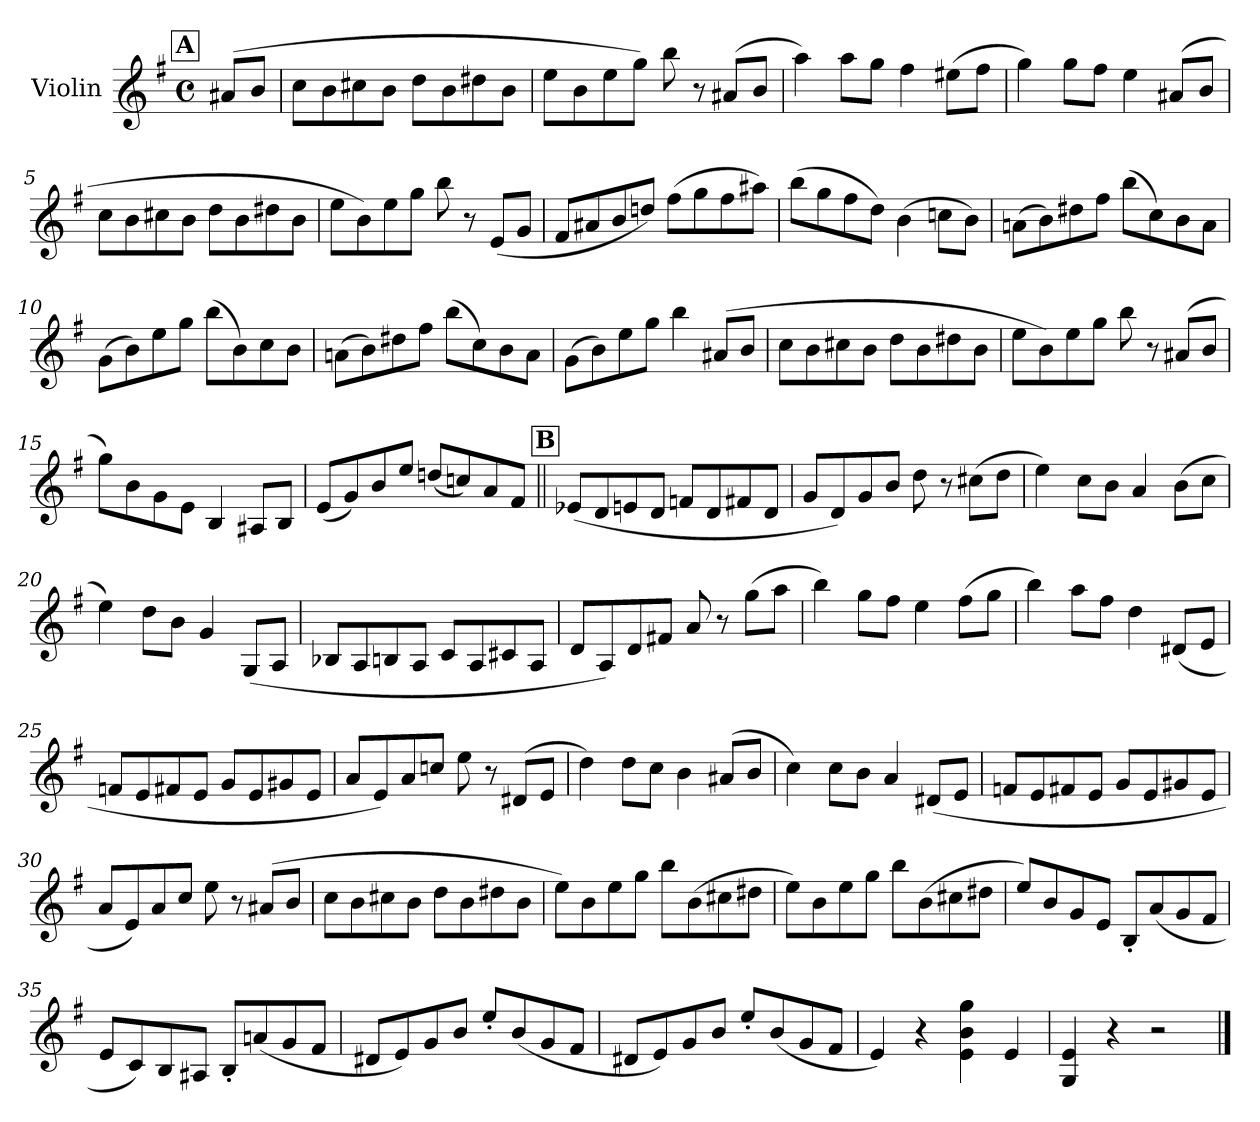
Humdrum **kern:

**kern
*part1
*staff1
*I"Violin
*I'Vln.
*clefG2
*k[f#]
*M4/4
*met(c)
!!LO:REH:place=s1:a:B:fs=14:t=A
=
(>8a#X/L
8b/J
=1
8cc\L
8b\
8cc#X\
8b\J
8dd\L
8b\
8dd#X\
8b\J
=2
8ee\L
8b\
8ee\
8gg\J)
8bb\
8r
(<8a#X/L
8b/J
=3
4aa\)
8aa\L
8gg\J
4ff#\
(>8ee#X\L
8ff#\J
=4
4gg\)
8gg\L
8ff#\J
4ee\
(>8a#X/L
8b/J
!!LO:LB:g=z
=5
8cc\L
8b\
8cc#X\
8b\J
8dd\L
8b\
8dd#X\
8b\J
=6
8ee\L
8b\)
8ee\
8gg\J
8bb\
8r
(<8e/L
8g/J
=7
8f#/L
8a#X/
8b/
8ddn/J)
(>8ff#\L
8gg\
8ff#\
8aa#X\J)
=8
(>8bb\L
8gg\
8ff#\
8dd\J)
(>4b\
8ccn\L
8b\J)
!!LO:LB:g=z
=9
(>8an\L
8b\)
8dd#X\
8ff#\J
(>8bb\L
8cc\)
8b\
8a\J
=10
(>8g\L
8b\)
8ee\
8gg\J
(>8bb\L
8b\)
8cc\
8b\J
=11
(>8an\L
8b\)
8dd#X\
8ff#\J
(>8bb\L
8cc\)
8b\
8a\J
=12
(>8g\L
8b\)
8ee\
8gg\J
4bb\
(>8a#X/L
8b/J
!!LO:LB:g=z
=13
8cc\L
8b\
8cc#X\
8b\J
8dd\L
8b\
8dd#X\
8b\J
=14
8ee\L
8b\)
8ee\
8gg\J
8bb\
8r
(>8a#X/L
8b/J
=15
8gg\L)
8b\
8g\
8e\J
4B/
8A#X/L
8B/J
=16
(<8e/L
8g/)
8b/
8ee/J
(<8ddn/L
8ccn/)
8a/
8f#/J
!!LO:LB:g=z
!!LO:REH:place=s1:a:B:fs=14:t=B
=17||
(<8e-X/L
8d/
8en/
8d/J
8fn/L
8d/
8f#X/
8d/J
=18
8g/L
8d/)
8g/
8b/J
8dd\
8r
(>8cc#X\L
8dd\J
=19
4ee\)
8cc\L
8b\J
4a/
(>8b\L
8cc\J
=20
4ee\)
8dd\L
8b\J
4g/
(<8G/L
8A/J
=21
8B-X/L
8A/
8Bn/
8A/J
8c/L
8A/
8c#X/
8A/J
=22
8d/L
8A/)
8d/
8f#X/J
8a/
8r
(>8gg\L
8aa\J
!!LO:LB:g=z
=23
4bb\)
8gg\L
8ff#\J
4ee\
(>8ff#\L
8gg\J
=24
4bb\)
8aa\L
8ff#\J
4dd\
(<8d#X/L
8e/J
=25
8fn/L
8e/
8f#X/
8e/J
8g/L
8e/
8g#X/
8e/J
=26
8a/L
8e/)
8a/
8ccn/J
8ee\
8r
(<8d#X/L
8e/J
=27
4dd\)
8dd\L
8cc\J
4b\
(<8a#X/L
8b/J
=28
4cc\)
8cc\L
8b\J
4a/
(<8d#X/L
8e/J
!!LO:LB:g=z
=29
8fn/L
8e/
8f#X/
8e/J
8g/L
8e/
8g#X/
8e/J
=30
8a/L
8e/)
8a/
8cc/J
8ee\
8r
(>8a#X/L
8b/J
=31
8cc\L
8b\
8cc#X\
8b\J
8dd\L
8b\
8dd#X\
8b\J
=32
8ee\L)
8b\
8ee\
8gg\J
8bb\L
(>8b\
8cc#X\
8dd#X\J
=33
8ee\L)
8b\
8ee\
8gg\J
8bb\L
(>8b\
8cc#X\
8dd#X\J
=34
8ee/L)
8b/
8g/
8e/J
8B'/L
(<8a/
8g/
8f#/J
!!LO:LB:g=z
=35
8e/L
8c/)
8B/
8A#X/J
8B'/L
(<8an/
8g/
8f#/J
=36
8d#X/L
8e/)
8g/
8b/J
8ee'/L
(<8b/
8g/
8f#/J
=37
8d#X/L
8e/)
8g/
8b/J
8ee'/L
(<8b/
8g/
8f#/J
=38
4e/)
4r
4e\ 4b\ 4gg\
4e/
=39
4G/ 4e/
4r
2r
==
*-
